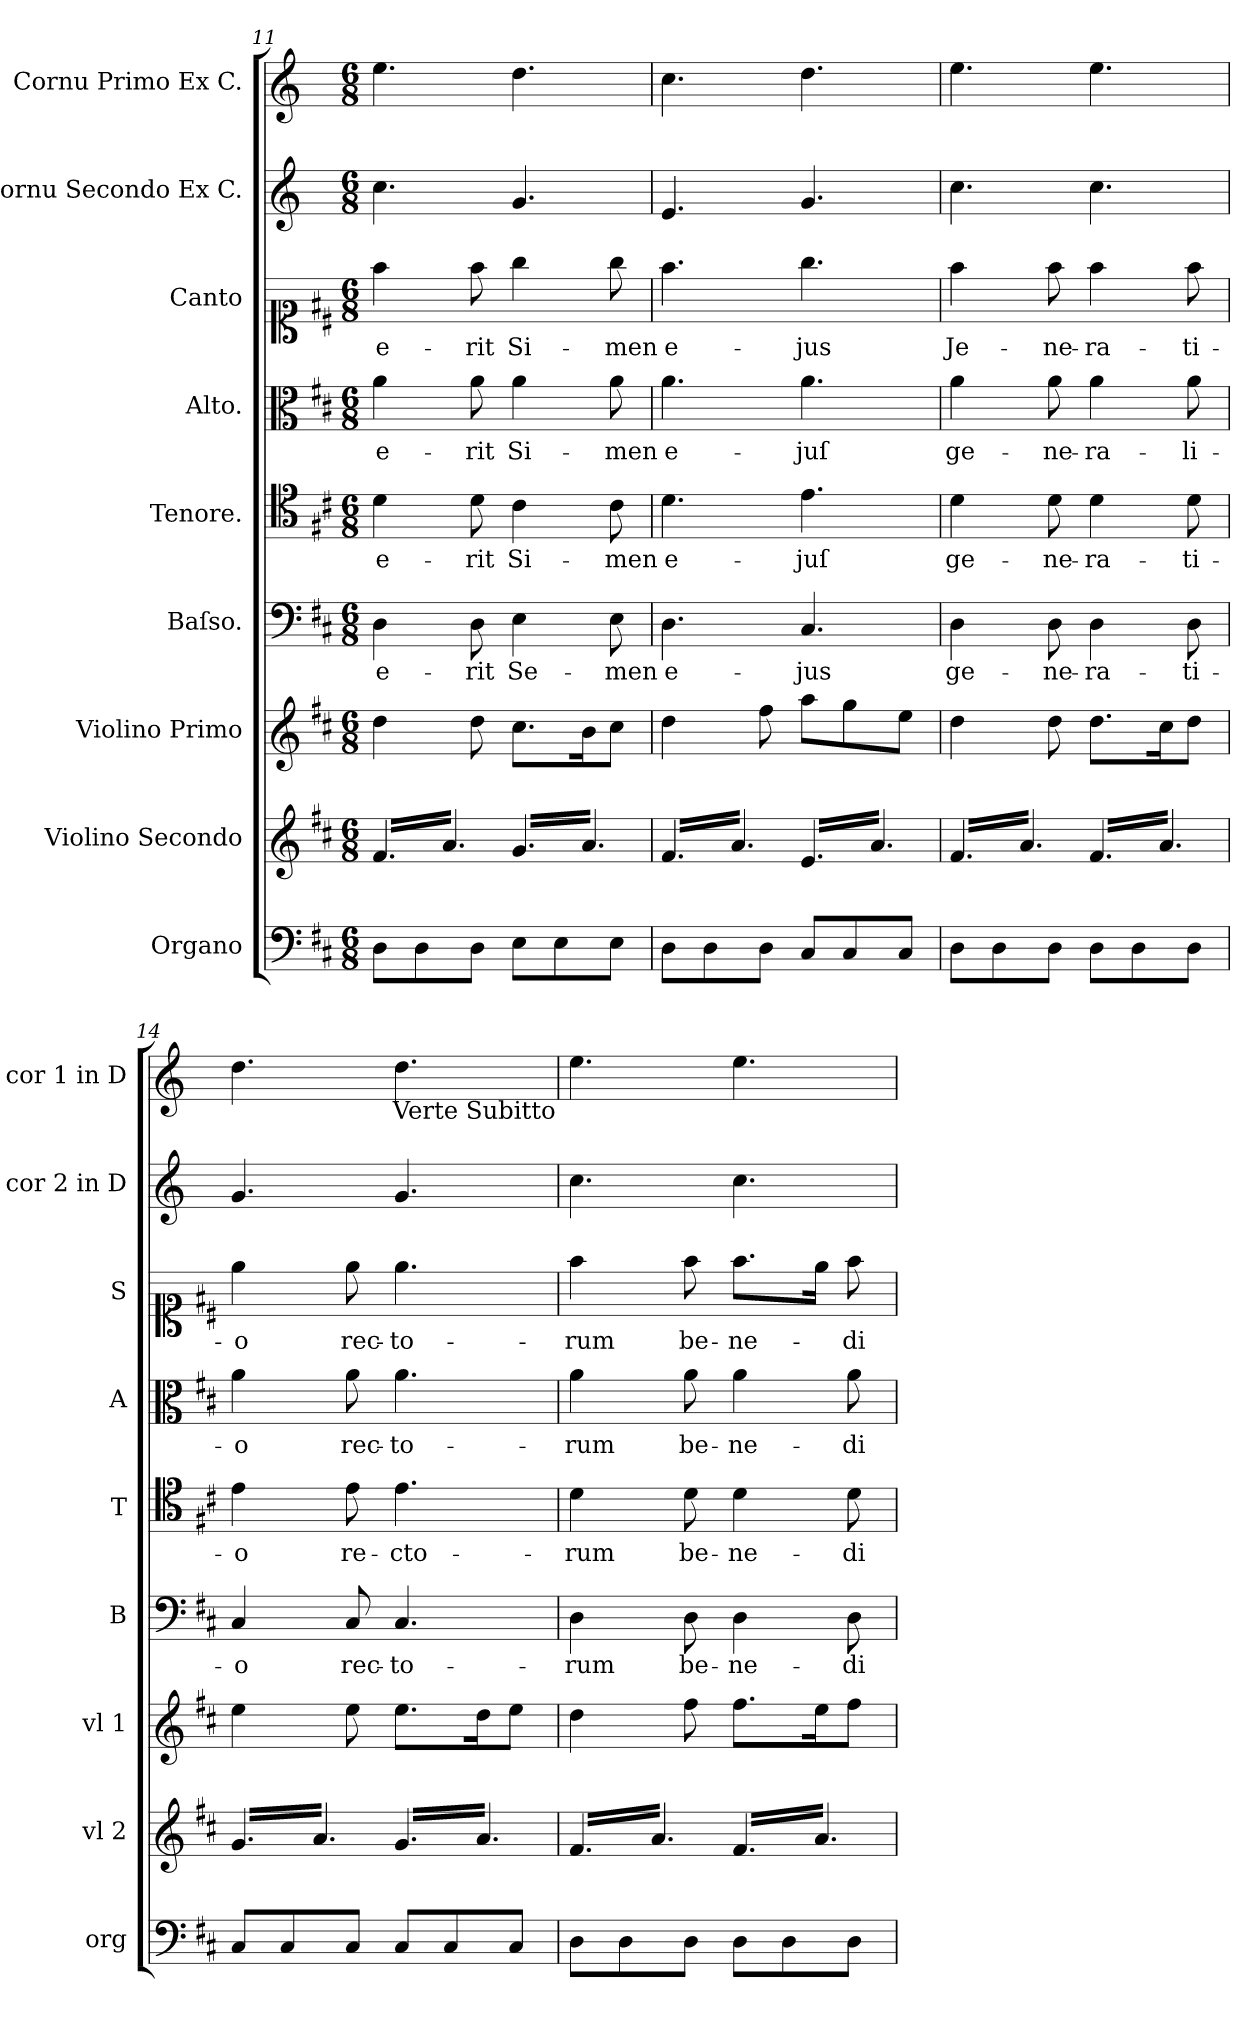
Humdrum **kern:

**kern	**kern	**kern	**kern	**text	**kern	**text	**kern	**text	**kern	**text	**kern	**kern
*part9	*part8	*part7	*part6	*part6	*part5	*part5	*part4	*part4	*part3	*part3	*part2	*part1
*staff9	*staff8	*staff7	*staff6	*staff6	*staff5	*staff5	*staff4	*staff4	*staff3	*staff3	*staff2	*staff1
*I"Organo	*I"Violino Secondo	*I"Violino Primo	*I"Baſso.	*	*I"Tenore.	*	*I"Alto.	*	*I"Canto	*	*I"Cornu Secondo Ex C.	*I"Cornu Primo Ex C.
*I'org	*I'vl 2	*I'vl 1	*I'B	*	*I'T	*	*I'A	*	*I'S	*	*I'cor 2 in D	*I'cor 1 in D
*clefF4	*clefG2	*clefG2	*clefF4	*	*clefC4	*	*clefC3	*	*clefC1	*	*clefG2	*clefG2
*	*	*	*	*	*	*	*	*	*	*	*ITrd6c10	*ITrd6c10
*k[f#c#]	*k[f#c#]	*k[f#c#]	*k[f#c#]	*	*k[f#c#]	*	*k[f#c#]	*	*k[f#c#]	*	*k[f#c#]	*k[f#c#]
*D:	*D:	*D:	*D:	*	*D:	*	*D:	*	*D:	*	*D:	*D:
*M6/8	*M6/8	*M6/8	*M6/8	*	*M6/8	*	*M6/8	*	*M6/8	*	*M6/8	*M6/8
=11	=11	=11	=11	=11	=11	=11	=11	=11	=11	=11	=11	=11
*	*tremolo	*	*	*	*	*	*	*	*	*	*	*
8D\L	16f#/LL	4dd\	4D\	e-	4d\	e-	4a\	e-	4ff#\	e-	4.d\	4.f#\
.	16a/	.	.	.	.	.	.	.	.	.	.	.
8D\	16f#/	.	.	.	.	.	.	.	.	.	.	.
.	16a/	.	.	.	.	.	.	.	.	.	.	.
8D\J	16f#/	8dd\	8D\	-rit	8d\	-rit	8a\	-rit	8ff#\	-rit	.	.
.	16a/JJ	.	.	.	.	.	.	.	.	.	.	.
8E\L	16g/LL	8.cc#\L	4E\	Se-	4c#\	Si-	4a\	Si-	4gg\	Si-	4.A/	4.e\
.	16a/	.	.	.	.	.	.	.	.	.	.	.
8E\	16g/	.	.	.	.	.	.	.	.	.	.	.
.	16a/	16b\K	.	.	.	.	.	.	.	.	.	.
8E\J	16g/	8cc#\J	8E\	-men	8c#\	-men	8a\	-men	8gg\	-men	.	.
.	16a/JJ	.	.	.	.	.	.	.	.	.	.	.
=12	=12	=12	=12	=12	=12	=12	=12	=12	=12	=12	=12	=12
8D\L	16f#/LL	4dd\	4.D\	e-	4.d\	e-	4.a\	e-	4.ff#\	e-	4.F#/	4.d\
.	16a/	.	.	.	.	.	.	.	.	.	.	.
8D\	16f#/	.	.	.	.	.	.	.	.	.	.	.
.	16a/	.	.	.	.	.	.	.	.	.	.	.
8D\J	16f#/	8ff#\	.	.	.	.	.	.	.	.	.	.
.	16a/JJ	.	.	.	.	.	.	.	.	.	.	.
8C#/L	16e/LL	8aa\L	4.C#/	-jus	4.e\	-juſ	4.a\	-juſ	4.gg\	-jus	4.A/	4.e\
.	16a/	.	.	.	.	.	.	.	.	.	.	.
8C#/	16e/	8gg\	.	.	.	.	.	.	.	.	.	.
.	16a/	.	.	.	.	.	.	.	.	.	.	.
8C#/J	16e/	8ee\J	.	.	.	.	.	.	.	.	.	.
.	16a/JJ	.	.	.	.	.	.	.	.	.	.	.
=13	=13	=13	=13	=13	=13	=13	=13	=13	=13	=13	=13	=13
8D\L	16f#/LL	4dd\	4D\	ge-	4d\	ge-	4a\	ge-	4ff#\	Je-	4.d\	4.f#\
.	16a/	.	.	.	.	.	.	.	.	.	.	.
8D\	16f#/	.	.	.	.	.	.	.	.	.	.	.
.	16a/	.	.	.	.	.	.	.	.	.	.	.
8D\J	16f#/	8dd\	8D\	-ne-	8d\	-ne-	8a\	-ne-	8ff#\	-ne-	.	.
.	16a/JJ	.	.	.	.	.	.	.	.	.	.	.
8D\L	16f#/LL	8.dd\L	4D\	-ra-	4d\	-ra-	4a\	-ra-	4ff#\	-ra-	4.d\	4.f#\
.	16a/	.	.	.	.	.	.	.	.	.	.	.
8D\	16f#/	.	.	.	.	.	.	.	.	.	.	.
.	16a/	16cc#\K	.	.	.	.	.	.	.	.	.	.
8D\J	16f#/	8dd\J	8D\	-ti-	8d\	-ti-	8a\	-li-	8ff#\	-ti-	.	.
.	16a/JJ	.	.	.	.	.	.	.	.	.	.	.
=14	=14	=14	=14	=14	=14	=14	=14	=14	=14	=14	=14	=14
8C#/L	16g/LL	4ee\	4C#/	-o	4e\	-o	4a\	-o	4ee\	-o	4.A/	4.e\
.	16a/	.	.	.	.	.	.	.	.	.	.	.
8C#/	16g/	.	.	.	.	.	.	.	.	.	.	.
.	16a/	.	.	.	.	.	.	.	.	.	.	.
8C#/J	16g/	8ee\	8C#/	rec-	8e\	re-	8a\	rec-	8ee\	rec-	.	.
.	16a/JJ	.	.	.	.	.	.	.	.	.	.	.
8C#/L	16g/LL	8.ee\L	4.C#/	-to-	4.e\	-cto-	4.a\	-to-	4.ee\	-to-	4.A/	4.e\
.	16a/	.	.	.	.	.	.	.	.	.	.	.
8C#/	16g/	.	.	.	.	.	.	.	.	.	.	.
.	16a/	16dd\K	.	.	.	.	.	.	.	.	.	.
8C#/J	16g/	8ee\J	.	.	.	.	.	.	.	.	.	.
.	16a/JJ	.	.	.	.	.	.	.	.	.	.	.
!	!	!	!	!	!	!	!	!	!	!	!	!LO:TX:b:rj:t=Verte Subitto
=15	=15	=15	=15	=15	=15	=15	=15	=15	=15	=15	=15	=15
8D\L	16f#/LL	4dd\	4D\	-rum	4d\	-rum	4a\	-rum	4ff#\	-rum	4.d\	4.f#\
.	16a/	.	.	.	.	.	.	.	.	.	.	.
8D\	16f#/	.	.	.	.	.	.	.	.	.	.	.
.	16a/	.	.	.	.	.	.	.	.	.	.	.
8D\J	16f#/	8ff#\	8D\	be-	8d\	be-	8a\	be-	8ff#\	be-	.	.
.	16a/JJ	.	.	.	.	.	.	.	.	.	.	.
8D\L	16f#/LL	8.ff#\L	4D\	-ne-	4d\	-ne-	4a\	-ne-	8.ff#\L	-ne-	4.d\	4.f#\
.	16a/	.	.	.	.	.	.	.	.	.	.	.
8D\	16f#/	.	.	.	.	.	.	.	.	.	.	.
.	16a/	16ee\K	.	.	.	.	.	.	16ee\Jk	.	.	.
8D\J	16f#/	8ff#\J	8D\	-di-	8d\	-di-	8a\	-di-	8ff#\	-di-	.	.
.	16a/JJ	.	.	.	.	.	.	.	.	.	.	.
*	*Xtremolo	*	*	*	*	*	*	*	*	*	*	*
.	.	.	.	.	.	.	.	.	.	.	.	.
.	.	.	.	.	.	.	.	.	.	.	.	.
.	.	.	.	.	.	.	.	.	.	.	.	.
=	=	=	=	=	=	=	=	=	=	=	=	=
*-	*-	*-	*-	*-	*-	*-	*-	*-	*-	*-	*-	*-
